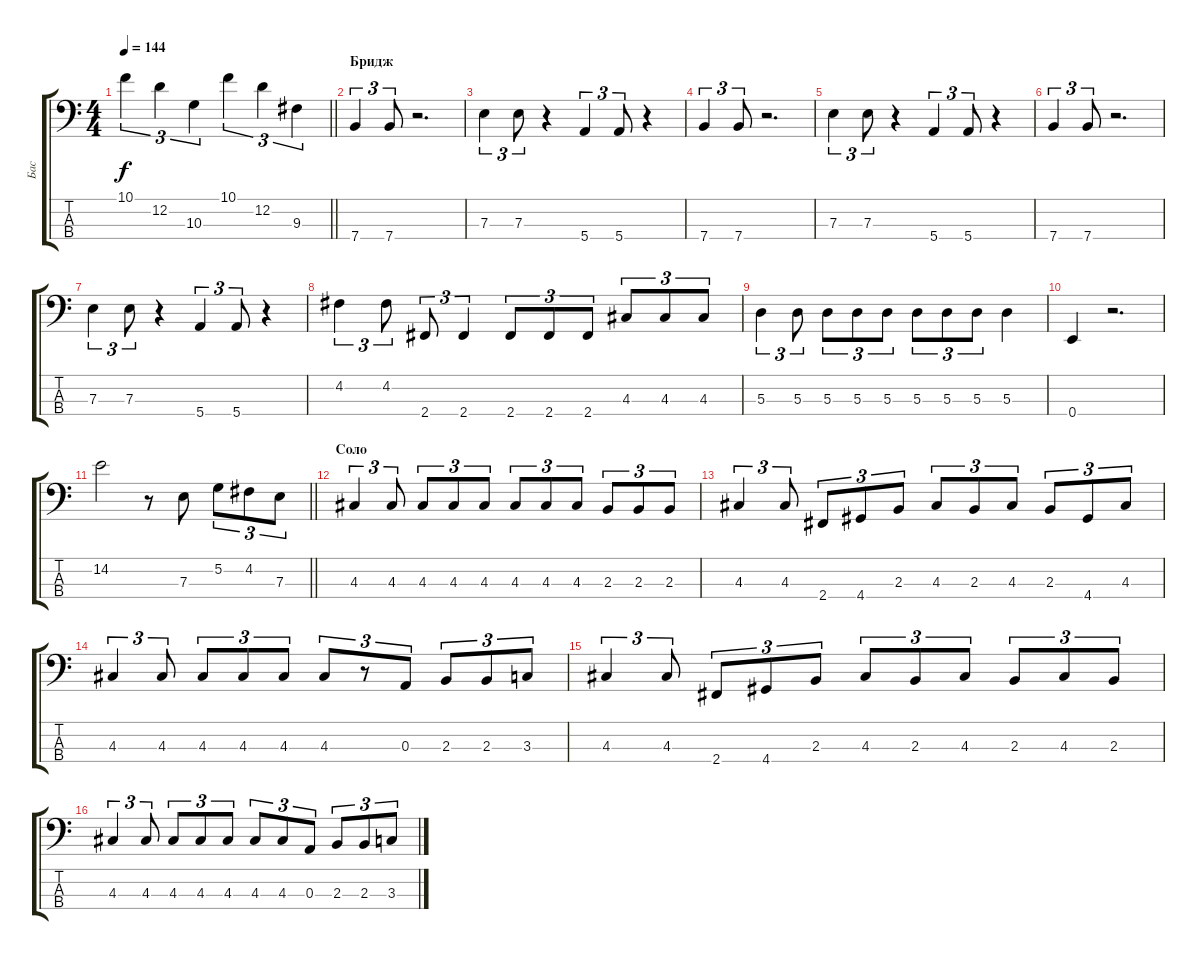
\track ("Бас" "Бас") {instrument electricbassfinger}
\staff {score tabs}
\tuning (G2 D2 A1 E1) {hide}
\ts (4 4)
\tempo 144
\clef f4
\barLineRight lightlight
\ks c
10.1.4{tu (3 2) dy f} 12.2.4{tu (3 2)} 10.3.4{tu (3 2)} 10.1.4{tu (3 2)} 12.2.4{tu (3 2)} 9.3.4{tu (3 2)} |
\section ("" "Бридж")
7.4.4{tu (3 2)} 7.4.8{tu (3 2)} r.2{d} |
7.3.4{tu (3 2)} 7.3.8{tu (3 2)} r.4 5.4.4{tu (3 2)} 5.4.8{tu (3 2)} r.4 |
7.4.4{tu (3 2)} 7.4.8{tu (3 2)} r.2{d} |
7.3.4{tu (3 2)} 7.3.8{tu (3 2)} r.4 5.4.4{tu (3 2)} 5.4.8{tu (3 2)} r.4 |
7.4.4{tu (3 2)} 7.4.8{tu (3 2)} r.2{d} |
7.3.4{tu (3 2)} 7.3.8{tu (3 2)} r.4 5.4.4{tu (3 2)} 5.4.8{tu (3 2)} r.4 |
4.2.4{tu (3 2)} 4.2.8{tu (3 2)} 2.4.8{tu (3 2)} 2.4.4{tu (3 2)} 2.4.8{tu (3 2)} 2.4.8{tu (3 2)} 2.4.8{tu (3 2)} 4.3.8{tu (3 2)} 4.3.8{tu (3 2)} 4.3.8{tu (3 2)} |
5.3.4{tu (3 2)} 5.3.8{tu (3 2)} 5.3.8{tu (3 2)} 5.3.8{tu (3 2)} 5.3.8{tu (3 2)} 5.3.8{tu (3 2)} 5.3.8{tu (3 2)} 5.3.8{tu (3 2)} 5.3.4 |
0.4.4 r.2{d} |
\barLineRight lightlight
14.2.2 r.8 7.3.8 5.2.8{tu (3 2)} 4.2.8{tu (3 2)} 7.3.8{tu (3 2)} |
\section ("" "Соло")
4.3.4{tu (3 2)} 4.3.8{tu (3 2)} 4.3.8{tu (3 2)} 4.3.8{tu (3 2)} 4.3.8{tu (3 2)} 4.3.8{tu (3 2)} 4.3.8{tu (3 2)} 4.3.8{tu (3 2)} 2.3.8{tu (3 2)} 2.3.8{tu (3 2)} 2.3.8{tu (3 2)} |
4.3.4{tu (3 2)} 4.3.8{tu (3 2)} 2.4.8{tu (3 2)} 4.4.8{tu (3 2)} 2.3.8{tu (3 2)} 4.3.8{tu (3 2)} 2.3.8{tu (3 2)} 4.3.8{tu (3 2)} 2.3.8{tu (3 2)} 4.4.8{tu (3 2)} 4.3.8{tu (3 2)} |
4.3.4{tu (3 2)} 4.3.8{tu (3 2)} 4.3.8{tu (3 2)} 4.3.8{tu (3 2)} 4.3.8{tu (3 2)} 4.3.8{tu (3 2)} r.8{tu (3 2)} 0.3.8{tu (3 2)} 2.3.8{tu (3 2)} 2.3.8{tu (3 2)} 3.3.8{tu (3 2)} |
4.3.4{tu (3 2)} 4.3.8{tu (3 2)} 2.4.8{tu (3 2)} 4.4.8{tu (3 2)} 2.3.8{tu (3 2)} 4.3.8{tu (3 2)} 2.3.8{tu (3 2)} 4.3.8{tu (3 2)} 2.3.8{tu (3 2)} 4.3.8{tu (3 2)} 2.3.8{tu (3 2)} |
4.3.4{tu (3 2)} 4.3.8{tu (3 2)} 4.3.8{tu (3 2)} 4.3.8{tu (3 2)} 4.3.8{tu (3 2)} 4.3.8{tu (3 2)} 4.3.8{tu (3 2)} 0.3.8{tu (3 2)} 2.3.8{tu (3 2)} 2.3.8{tu (3 2)} 3.3.8{tu (3 2)}
